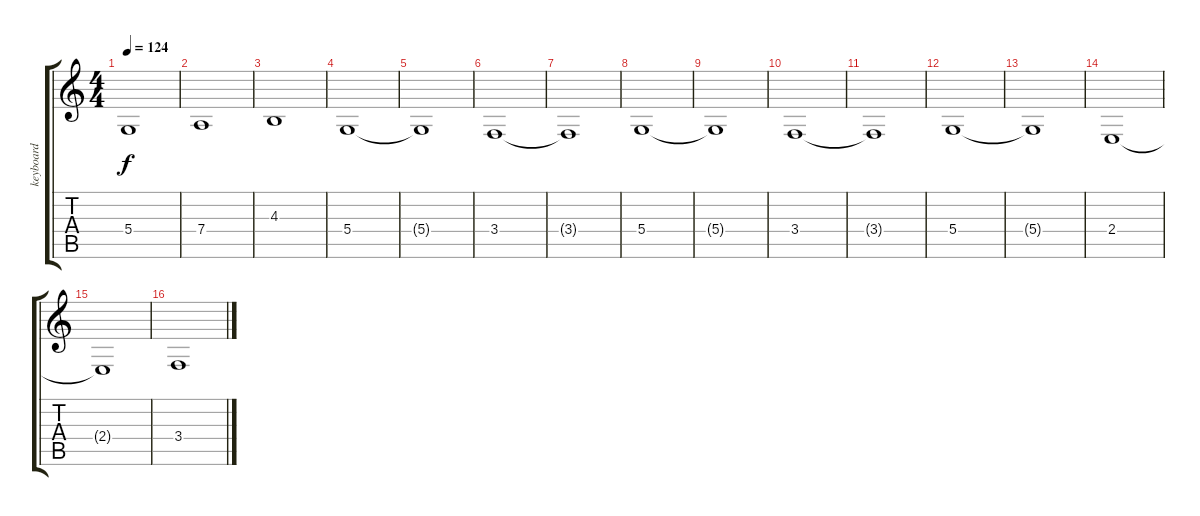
\track ("keyboard" "keyboard") {instrument rockorgan}
\staff {score tabs}
\tuning (E4 B3 G3 D3 A2 E2) {hide}
\ts (4 4)
\tempo 124
\clef g2
\ks c
5.4{t}.1{dy f} |
7.4.1 |
4.3.1 |
5.4.1 |
5.4{t}.1 |
3.4.1 |
3.4{t}.1 |
5.4.1 |
5.4{t}.1 |
3.4.1 |
3.4{t}.1 |
5.4.1 |
5.4{t}.1 |
2.4.1 |
2.4{t}.1 |
3.4.1
